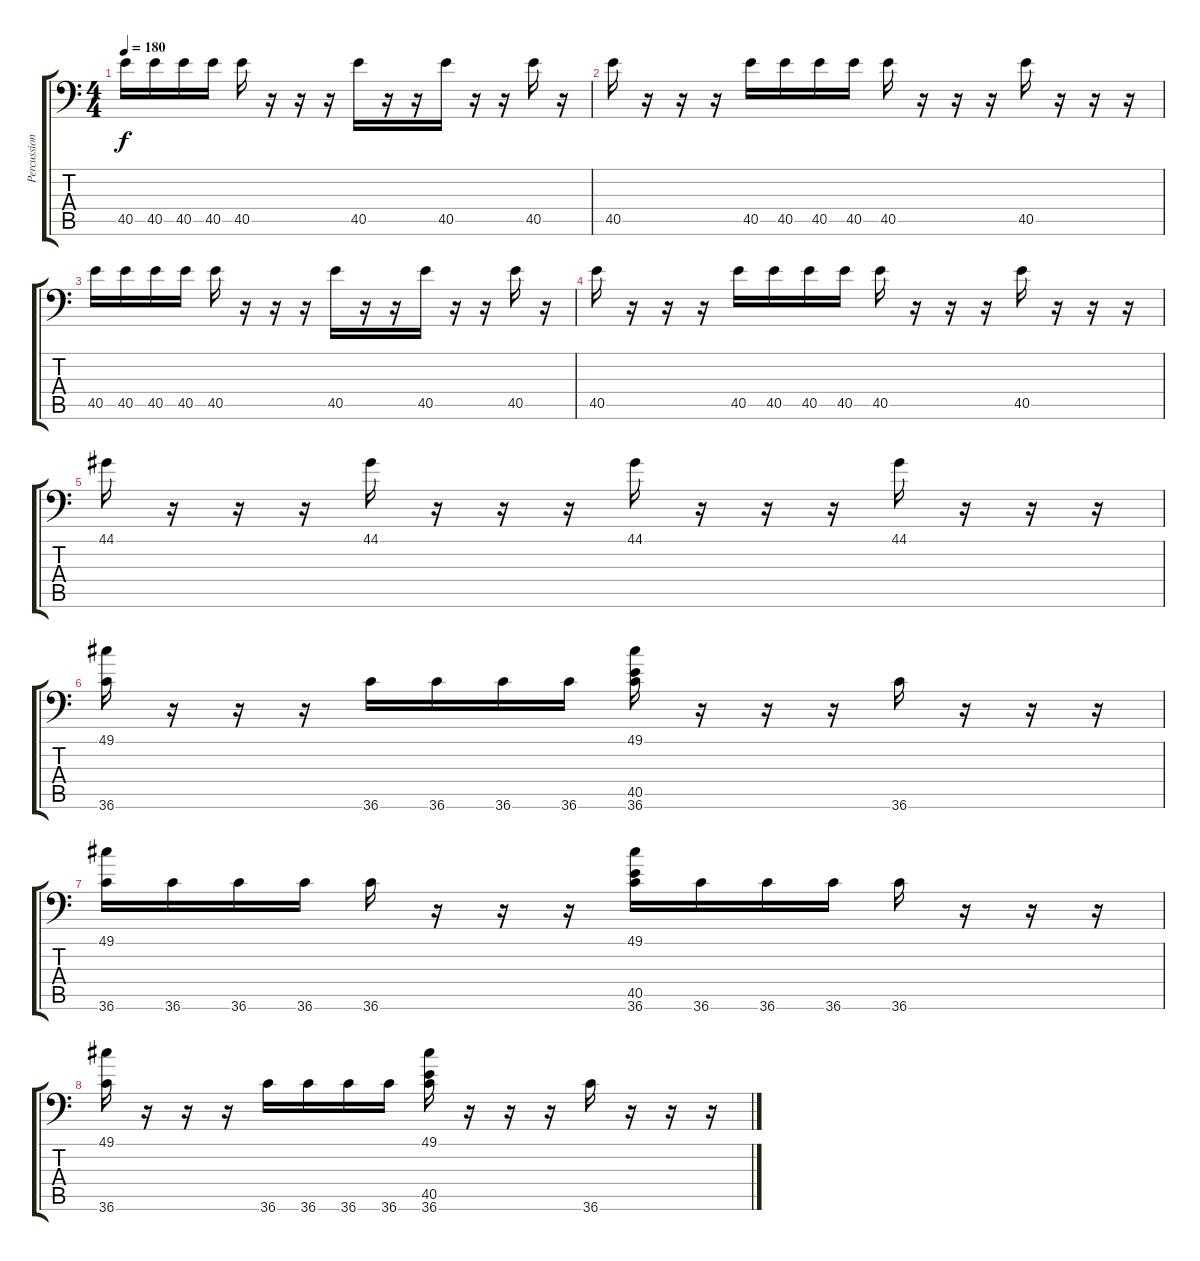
\track ("Percussion" "Percussion") {instrument acousticgrandpiano}
\staff {score tabs}
\tuning (C-1 C-1 C-1 C-1 C-1 C-1) {hide}
\ts (4 4)
\tempo 180
\clef f4
\ks c
40.5.16{dy f} 40.5.16 40.5.16 40.5.16 40.5.16 r.16 r.16 r.16 40.5.16 r.16 r.16 40.5.16 r.16 r.16 40.5.16 r.16 |
40.5.16 r.16 r.16 r.16 40.5.16 40.5.16 40.5.16 40.5.16 40.5.16 r.16 r.16 r.16 40.5.16 r.16 r.16 r.16 |
40.5.16 40.5.16 40.5.16 40.5.16 40.5.16 r.16 r.16 r.16 40.5.16 r.16 r.16 40.5.16 r.16 r.16 40.5.16 r.16 |
40.5.16 r.16 r.16 r.16 40.5.16 40.5.16 40.5.16 40.5.16 40.5.16 r.16 r.16 r.16 40.5.16 r.16 r.16 r.16 |
44.1.16 r.16 r.16 r.16 44.1.16 r.16 r.16 r.16 44.1.16 r.16 r.16 r.16 44.1.16 r.16 r.16 r.16 |
(49.1 36.6).16 r.16 r.16 r.16 36.6.16 36.6.16 36.6.16 36.6.16 (49.1 40.5 36.6).16 r.16 r.16 r.16 36.6.16 r.16 r.16 r.16 |
(49.1 36.6).16 36.6.16 36.6.16 36.6.16 36.6.16 r.16 r.16 r.16 (49.1 40.5 36.6).16 36.6.16 36.6.16 36.6.16 36.6.16 r.16 r.16 r.16 |
(49.1 36.6).16 r.16 r.16 r.16 36.6.16 36.6.16 36.6.16 36.6.16 (49.1 40.5 36.6).16 r.16 r.16 r.16 36.6.16 r.16 r.16 r.16
